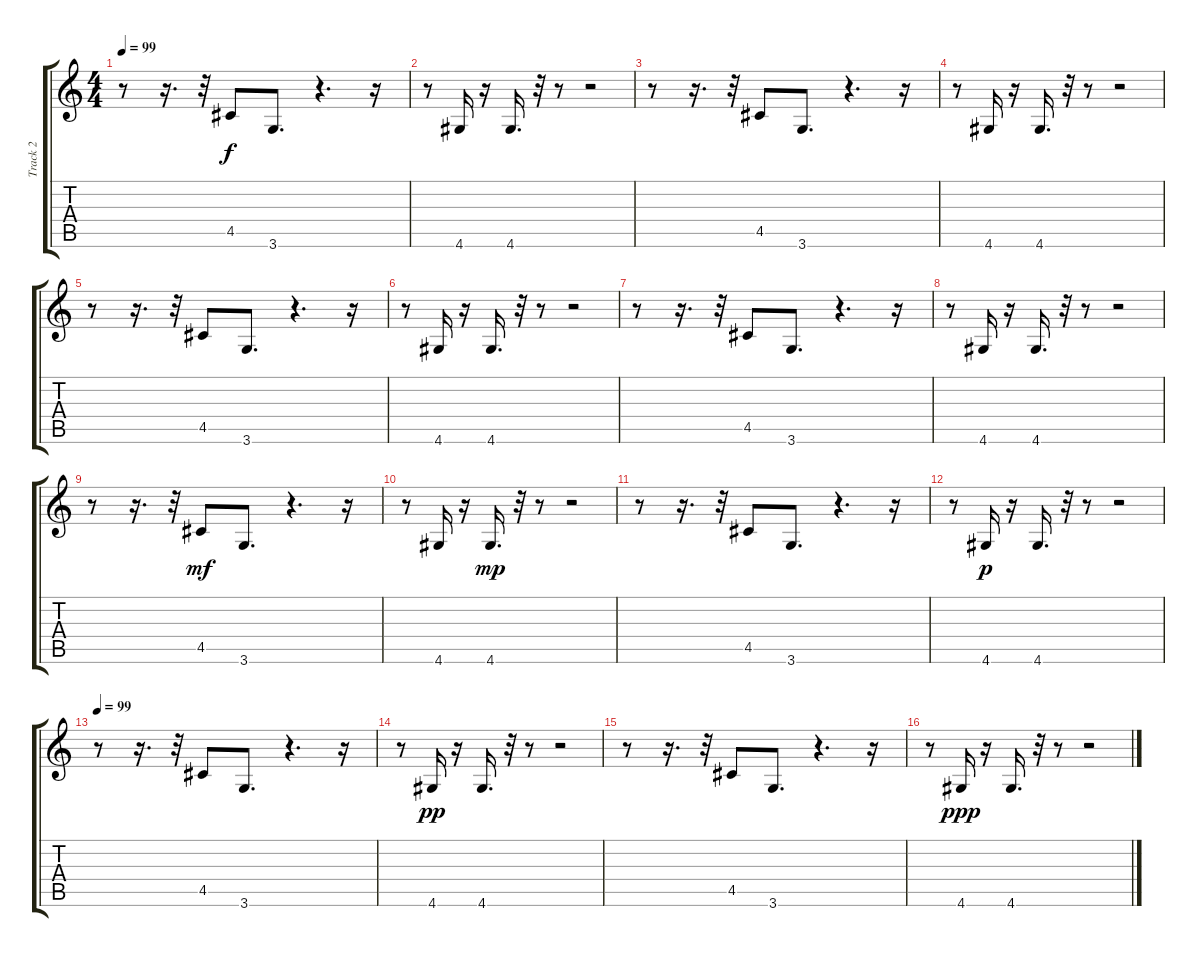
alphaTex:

\track ("Track 2" "Track 2") {instrument acousticguitarsteel}
\staff {score tabs}
\tuning (E4 B3 G3 D3 A2 E2) {hide}
\ts (4 4)
\tempo 99
\clef g2
\ks c
r.8{dy f} r.16{d} r.32 4.5.8 3.6.8{d} r.4{d} r.16 |
r.8 4.6.16 r.16 4.6.16{d} r.32 r.8 r.2 |
r.8 r.16{d} r.32 4.5.8 3.6.8{d} r.4{d} r.16 |
r.8 4.6.16 r.16 4.6.16{d} r.32 r.8 r.2 |
r.8 r.16{d} r.32 4.5.8 3.6.8{d} r.4{d} r.16 |
r.8 4.6.16 r.16 4.6.16{d} r.32 r.8 r.2 |
r.8 r.16{d} r.32 4.5.8 3.6.8{d} r.4{d} r.16 |
r.8 4.6.16 r.16 4.6.16{d} r.32 r.8 r.2 |
r.8 r.16{d} r.32 4.5.8{dy mf} 3.6.8{d} r.4{d} r.16 |
r.8 4.6.16 r.16 4.6.16{d dy mp} r.32 r.8 r.2 |
r.8 r.16{d} r.32 4.5.8 3.6.8{d} r.4{d} r.16 |
r.8 4.6.16{dy p} r.16 4.6.16{d} r.32 r.8 r.2 |
\tempo 99
r.8 r.16{d} r.32 4.5.8 3.6.8{d} r.4{d} r.16 |
r.8 4.6.16{dy pp} r.16 4.6.16{d} r.32 r.8 r.2 |
r.8 r.16{d} r.32 4.5.8 3.6.8{d} r.4{d} r.16 |
r.8 4.6.16{dy ppp} r.16 4.6.16{d} r.32 r.8 r.2
